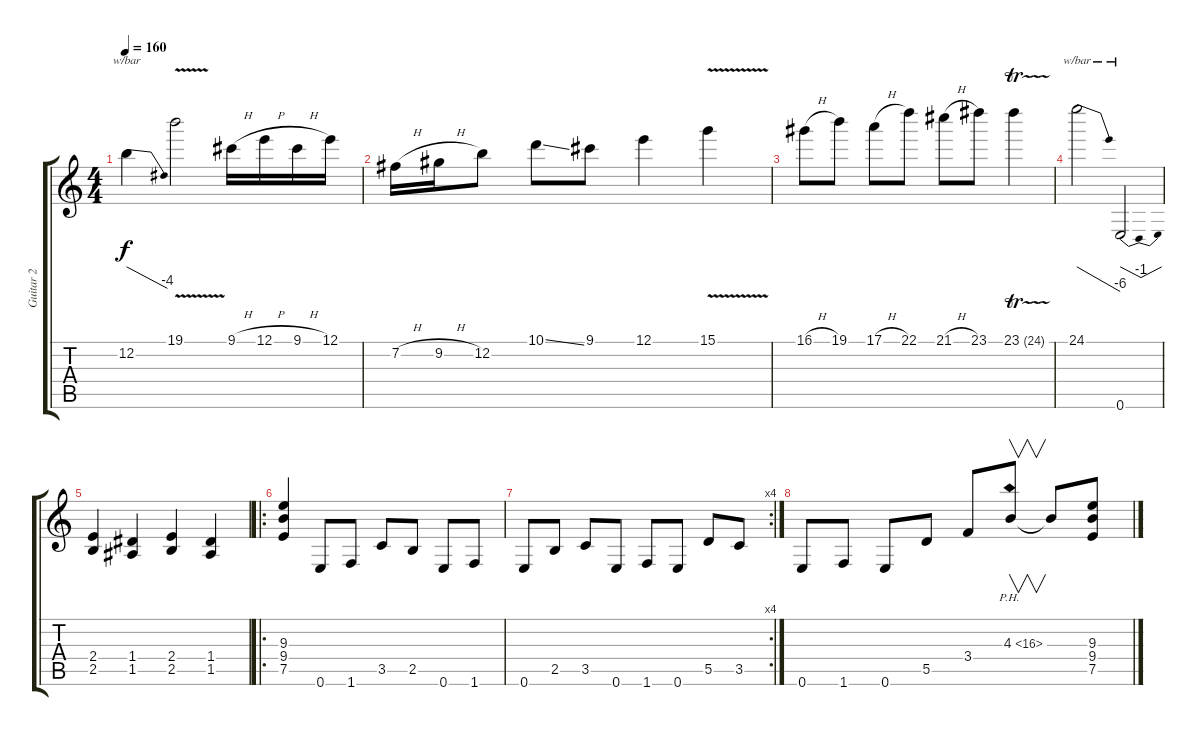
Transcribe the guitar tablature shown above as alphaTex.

\track ("Guitar 2" "Guitar 2") {instrument distortionguitar}
\staff {score tabs}
\tuning (E4 B3 G3 D3 A2 E2) {hide}
\ts (4 4)
\tempo 160
\clef g2
\ks c
12.2.4{tbe (dive default 0 0 60 -16) dy f} 19.1{v}.2 9.1{h}.16 12.1{h}.16 9.1{h}.16 12.1.16 |
7.2{h}.16 9.2{h}.16 12.2.8 10.1{ss}.8 9.1.8 12.1.4 15.1{v}.4 |
16.1{h}.8 19.1.8 17.1{h}.8 22.1.8 21.1{h}.8 23.1.8 23.1{tr (24 16)}.4 |
24.1.2{tbe (dive default 0 0 60 -24)} 0.6.2{tbe (dip default 0 0 30 -4 60 0)} |
(2.4 2.5).4{volume 14} (1.4 1.5).4 (2.4 2.5).4 (1.4 1.5).4 |
\ro
(9.3 9.4 7.5).4 0.6.8 1.6.8 3.5.8 2.5.8 0.6.8 1.6.8 |
\rc 4
0.6.8 2.5.8 3.5.8 0.6.8 1.6.8 0.6.8 5.5.8 3.5.8 |
0.6.8 1.6.8 0.6.8 5.5.8 3.4.8 4.3{ph 12}.8{v} 4.3{t}.8 (9.3 9.4 7.5).8
